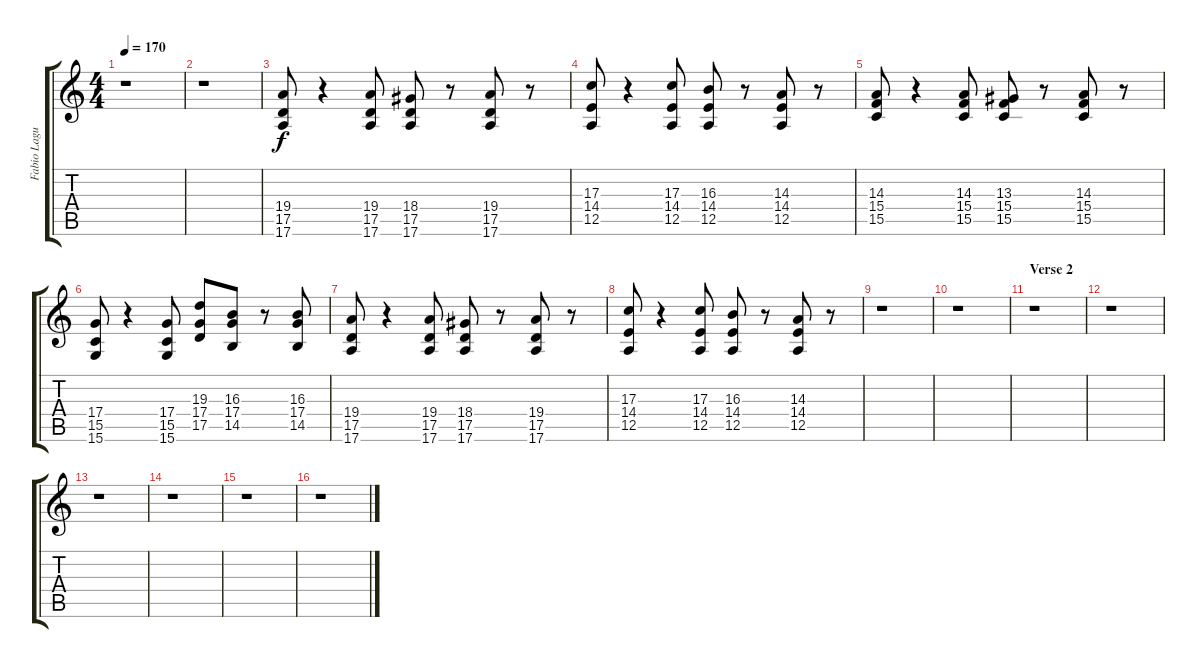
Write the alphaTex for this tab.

\track ("Fabio Laguna" "Fabio Lagu") {instrument orchestrahit}
\staff {score tabs}
\tuning (E4 B3 G3 D3 A2 E2) {hide}
\ts (4 4)
\tempo 170
\clef g2
\ks c
r.1{dy f} |
r.1 |
(19.4 17.5 17.6).8 r.4 (19.4 17.5 17.6).8 (18.4 17.5 17.6).8 r.8 (19.4 17.5 17.6).8 r.8 |
(17.3 14.4 12.5).8 r.4 (17.3 14.4 12.5).8 (16.3 14.4 12.5).8 r.8 (14.3 14.4 12.5).8 r.8 |
(14.3 15.4 15.5).8 r.4 (14.3 15.4 15.5).8 (13.3 15.4 15.5).8 r.8 (14.3 15.4 15.5).8 r.8 |
(17.4 15.5 15.6).8 r.4 (17.4 15.5 15.6).8 (19.3 17.4 17.5).8 (16.3 17.4 14.5).8 r.8 (16.3 17.4 14.5).8 |
(19.4 17.5 17.6).8 r.4 (19.4 17.5 17.6).8 (18.4 17.5 17.6).8 r.8 (19.4 17.5 17.6).8 r.8 |
(17.3 14.4 12.5).8 r.4 (17.3 14.4 12.5).8 (16.3 14.4 12.5).8 r.8 (14.3 14.4 12.5).8 r.8 |
r.1 |
r.1 |
\section ("" "Verse 2")
r.1 |
r.1 |
r.1 |
r.1 |
r.1 |
r.1
